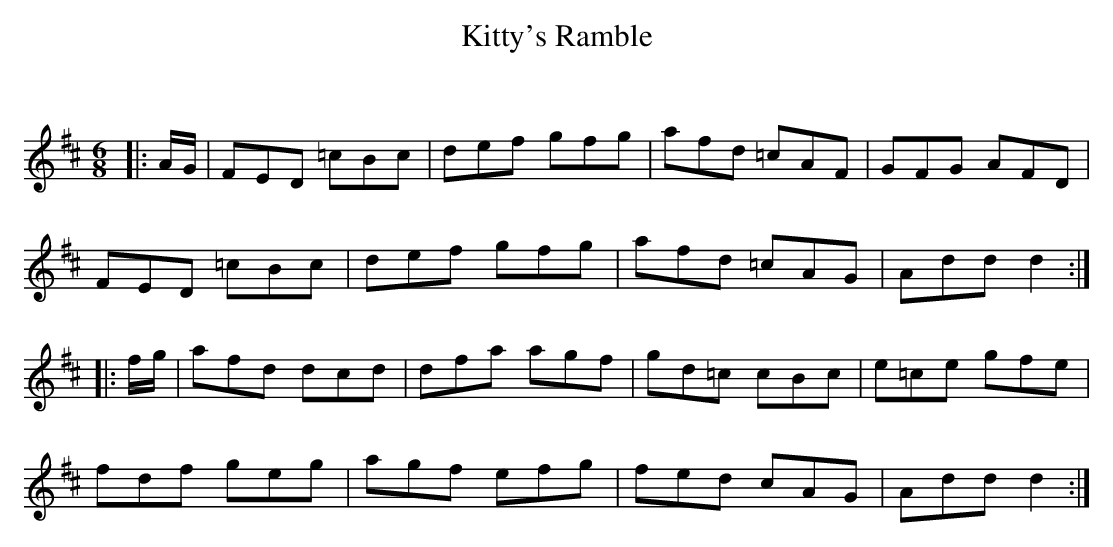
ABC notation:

X:1
T: Kitty's Ramble
C:
Q:180
K:D
M:6/8
L:1/16
|:AG|F2E2D2 =c2B2c2|d2e2f2 g2f2g2|a2f2d2 =c2A2F2|G2F2G2 A2F2D2|
F2E2D2 =c2B2c2|d2e2f2 g2f2g2|a2f2d2 =c2A2G2|A2d2d2 d4:|
|:fg|a2f2d2 d2c2d2|d2f2a2 a2g2f2|g2d2=c2 c2B2c2|e2=c2e2 g2f2e2|
f2d2f2 g2e2g2|a2g2f2 e2f2g2|f2e2d2 c2A2G2|A2d2d2 d4:|
